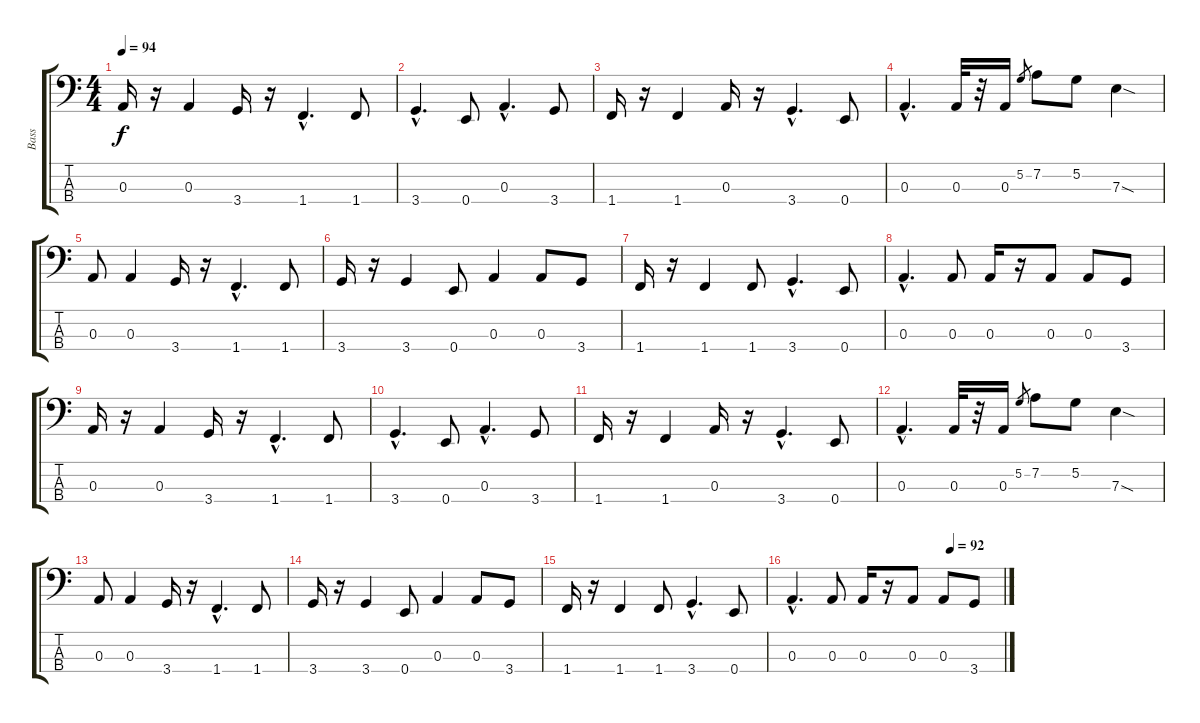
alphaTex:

\track ("Bass" "Bass") {instrument electricbassfinger}
\staff {score tabs}
\tuning (G2 D2 A1 E1) {hide}
\ts (4 4)
\tempo 94
\clef f4
\ks c
0.3.16{dy f} r.16 0.3.4 3.4.16 r.16 1.4{hac}.4{d} 1.4.8 |
3.4{hac}.4{d} 0.4.8 0.3{hac}.4{d} 3.4.8 |
1.4.16 r.16 1.4.4 0.3.16 r.16 3.4{hac}.4{d} 0.4.8 |
0.3{hac}.4{d} 0.3.32 r.32 0.3.16 5.2.8{gr} 7.2.8 5.2.8 7.3{sod}.4 |
0.3.8 0.3.4 3.4.16 r.16 1.4{hac}.4{d} 1.4.8 |
3.4.16 r.16 3.4.4 0.4.8 0.3.4 0.3.8 3.4.8 |
1.4.16 r.16 1.4.4 1.4.8 3.4{hac}.4{d} 0.4.8 |
0.3{hac}.4{d} 0.3.8 0.3.16 r.16 0.3.8 0.3.8 3.4.8 |
0.3.16 r.16 0.3.4 3.4.16 r.16 1.4{hac}.4{d} 1.4.8 |
3.4{hac}.4{d} 0.4.8 0.3{hac}.4{d} 3.4.8 |
1.4.16 r.16 1.4.4 0.3.16 r.16 3.4{hac}.4{d} 0.4.8 |
0.3{hac}.4{d} 0.3.32 r.32 0.3.16 5.2.8{gr} 7.2.8 5.2.8 7.3{sod}.4 |
0.3.8 0.3.4 3.4.16 r.16 1.4{hac}.4{d} 1.4.8 |
3.4.16 r.16 3.4.4 0.4.8 0.3.4 0.3.8 3.4.8 |
1.4.16 r.16 1.4.4 1.4.8 3.4{hac}.4{d} 0.4.8 |
\tempo (92 0.75)
0.3{hac}.4{d} 0.3.8 0.3.16 r.16 0.3.8 0.3.8 3.4.8
